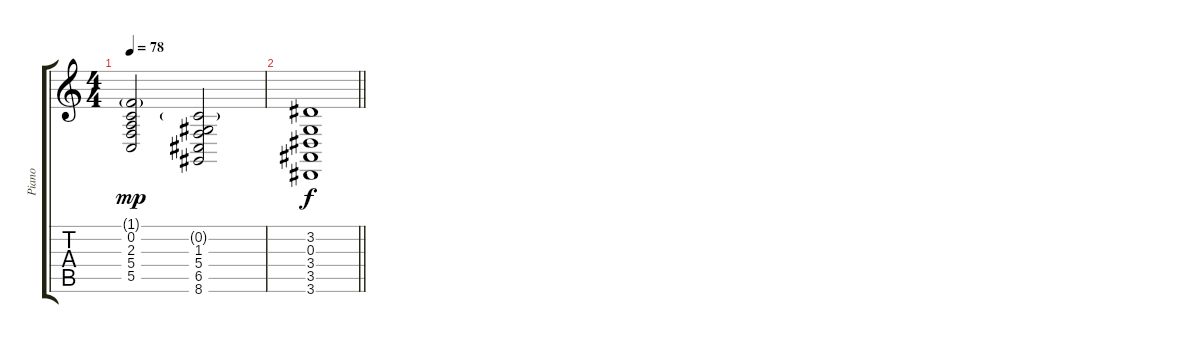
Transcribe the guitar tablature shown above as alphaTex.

\track ("Piano" "Piano") {instrument acousticgrandpiano}
\staff {score tabs}
\tuning (E4 C4 G3 C3 G2 C2) {hide}
\ts (4 4)
\tempo 78
\clef g2
\ks c
(1.1{g} 0.2 2.3 5.4 5.5).2{dy mp volume 0} (0.2{g} 1.3 5.4 6.5 8.6).2 |
\barLineRight lightlight
(3.2 0.3 3.4 3.5 3.6).1{dy f}
